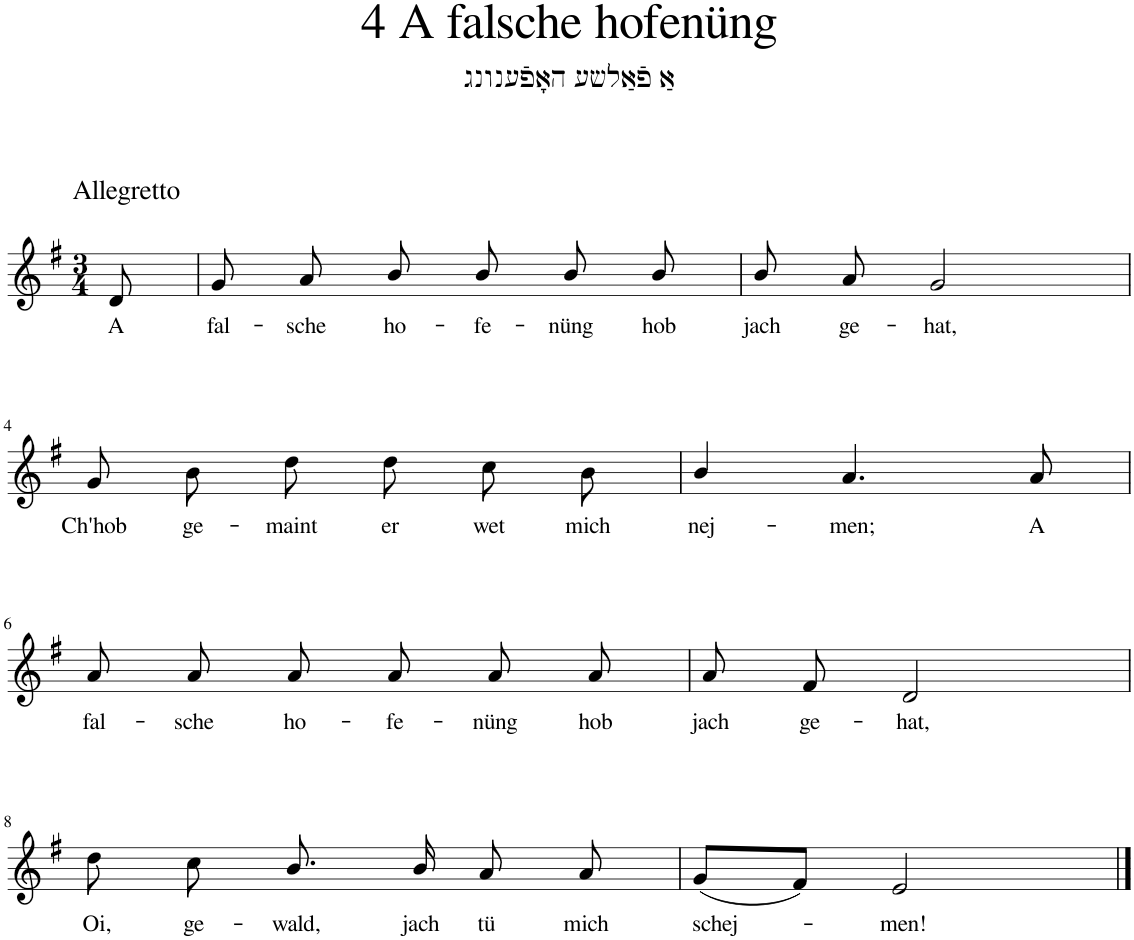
**kern	**text
*part1	*part1
*staff1	*staff1
*I"Piano	*
*I'Pno.	*
*clefG2	*
*k[f#]	*
*M3/4	*
=1	=1
!LO:TX:a:t=Allegretto	!
!	!LO:LY:b
8d/	A
=2	=2
!	!LO:LY:b
8g/	fal-
!	!LO:LY:b
8a/	-sche
!	!LO:LY:b
8b/	ho-
!	!LO:LY:b
8b/	-fe-
!	!LO:LY:b
8b/	-nüng
!	!LO:LY:b
8b/	hob
=3	=3
!	!LO:LY:b
8b/	jach
!	!LO:LY:b
8a/	ge-
!	!LO:LY:b
2g/	-hat,
!!LO:LB:g=z
=4	=4
!	!LO:LY:b
8g/	Ch'hob
!	!LO:LY:b
8b\	ge-
!	!LO:LY:b
8dd\	-maint
!	!LO:LY:b
8dd\	er
!	!LO:LY:b
8cc\	wet
!	!LO:LY:b
8b\	mich
=5	=5
!	!LO:LY:b
4b/	nej-
!	!LO:LY:b
4.a/	-men;
!	!LO:LY:b
8a/	A
!!LO:LB:g=z
=6	=6
!	!LO:LY:b
8a/	fal-
!	!LO:LY:b
8a/	-sche
!	!LO:LY:b
8a/	ho-
!	!LO:LY:b
8a/	-fe-
!	!LO:LY:b
8a/	-nüng
!	!LO:LY:b
8a/	hob
=7	=7
!	!LO:LY:b
8a/	jach
!	!LO:LY:b
8f#/	ge-
!	!LO:LY:b
2d/	-hat,
!!LO:LB:g=z
=8	=8
!	!LO:LY:b
8dd\	Oi,
!	!LO:LY:b
8cc\	ge-
!	!LO:LY:b
8.b/	-wald,
!	!LO:LY:b
16b/	jach
!	!LO:LY:b
8a/	tü
!	!LO:LY:b
8a/	mich
=9	=9
!	!LO:LY:b
(8g/L	schej-
8f#/J)	.
!	!LO:LY:b
2e/	-men!
==	==
*-	*-
